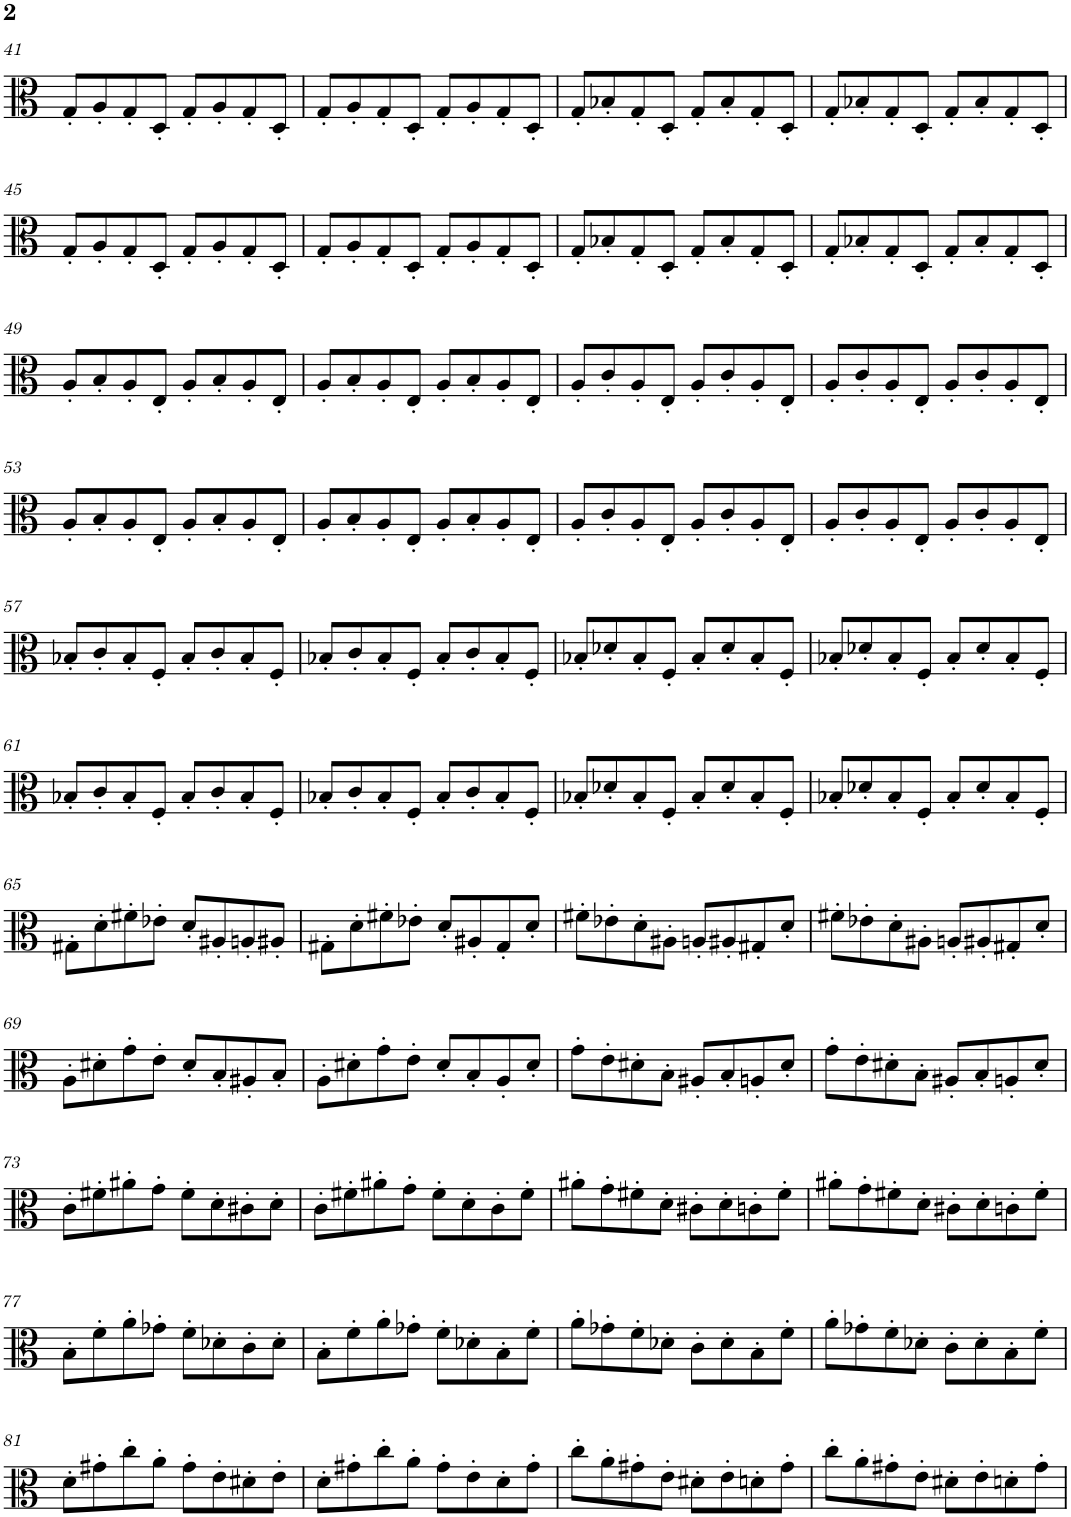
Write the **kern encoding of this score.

**kern
*part1
*staff1
*I"Viola
*I'Vla.
!!LO:PB:g=z
*clefC3
*k[]
*M4/4
=41
8G'/L
8A'/
8G'/
8D'/J
8G'/L
8A'/
8G'/
8D'/J
=42
8G'/L
8A'/
8G'/
8D'/J
8G'/L
8A'/
8G'/
8D'/J
=43
8G'/L
8B-X'/
8G'/
8D'/J
8G'/L
8B-'/
8G'/
8D'/J
=44
8G'/L
8B-X'/
8G'/
8D'/J
8G'/L
8B-'/
8G'/
8D'/J
!!LO:LB:g=z
=45
8G'/L
8A'/
8G'/
8D'/J
8G'/L
8A'/
8G'/
8D'/J
=46
8G'/L
8A'/
8G'/
8D'/J
8G'/L
8A'/
8G'/
8D'/J
=47
8G'/L
8B-X'/
8G'/
8D'/J
8G'/L
8B-'/
8G'/
8D'/J
=48
8G'/L
8B-X'/
8G'/
8D'/J
8G'/L
8B-'/
8G'/
8D'/J
!!LO:LB:g=z
=49
8A'/L
8B'/
8A'/
8E'/J
8A'/L
8B'/
8A'/
8E'/J
=50
8A'/L
8B'/
8A'/
8E'/J
8A'/L
8B'/
8A'/
8E'/J
=51
8A'/L
8c'/
8A'/
8E'/J
8A'/L
8c'/
8A'/
8E'/J
=52
8A'/L
8c'/
8A'/
8E'/J
8A'/L
8c'/
8A'/
8E'/J
!!LO:LB:g=z
=53
8A'/L
8B'/
8A'/
8E'/J
8A'/L
8B'/
8A'/
8E'/J
=54
8A'/L
8B'/
8A'/
8E'/J
8A'/L
8B'/
8A'/
8E'/J
=55
8A'/L
8c'/
8A'/
8E'/J
8A'/L
8c'/
8A'/
8E'/J
=56
8A'/L
8c'/
8A'/
8E'/J
8A'/L
8c'/
8A'/
8E'/J
!!LO:LB:g=z
=57
8B-X'/L
8c'/
8B-'/
8F'/J
8B-'/L
8c'/
8B-'/
8F'/J
=58
8B-X'/L
8c'/
8B-'/
8F'/J
8B-'/L
8c'/
8B-'/
8F'/J
=59
8B-X'/L
8d-X'/
8B-'/
8F'/J
8B-'/L
8d-'/
8B-'/
8F'/J
=60
8B-X'/L
8d-X'/
8B-'/
8F'/J
8B-'/L
8d-'/
8B-'/
8F'/J
!!LO:LB:g=z
=61
8B-X'/L
8c'/
8B-'/
8F'/J
8B-'/L
8c'/
8B-'/
8F'/J
=62
8B-X'/L
8c'/
8B-'/
8F'/J
8B-'/L
8c'/
8B-'/
8F'/J
=63
8B-X'/L
8d-X'/
8B-'/
8F'/J
8B-'/L
8d-'/
8B-'/
8F'/J
=64
8B-X'/L
8d-X'/
8B-'/
8F'/J
8B-'/L
8d-'/
8B-'/
8F'/J
!!LO:LB:g=z
=65
8G#X'\L
8d'\
8f#X'\
8e-X'\J
8d'/L
8A#X'/
8An'/
8A#X'/J
=66
8G#X'\L
8d'\
8f#X'\
8e-X'\J
8d'/L
8A#X'/
8G#'/
8d'/J
=67
8f#X'\L
8e-X'\
8d'\
8A#X'\J
8An'/L
8A#X'/
8G#X'/
8d'/J
=68
8f#X'\L
8e-X'\
8d'\
8A#X'\J
8An'/L
8A#X'/
8G#X'/
8d'/J
!!LO:LB:g=z
=69
8A'\L
8d#X'\
8g'\
8e'\J
8d#'/L
8B'/
8A#X'/
8B'/J
=70
8A'\L
8d#X'\
8g'\
8e'\J
8d#'/L
8B'/
8A'/
8d#'/J
=71
8g'\L
8e'\
8d#X'\
8B'\J
8A#X'/L
8B'/
8An'/
8d#'/J
=72
8g'\L
8e'\
8d#X'\
8B'\J
8A#X'/L
8B'/
8An'/
8d#'/J
!!LO:LB:g=z
=73
8c'\L
8f#X'\
8a#X'\
8g'\J
8f#'\L
8d'\
8c#X'\
8d'\J
=74
8c'\L
8f#X'\
8a#X'\
8g'\J
8f#'\L
8d'\
8c'\
8f#'\J
=75
8a#X'\L
8g'\
8f#X'\
8d'\J
8c#X'\L
8d'\
8cn'\
8f#'\J
=76
8a#X'\L
8g'\
8f#X'\
8d'\J
8c#X'\L
8d'\
8cn'\
8f#'\J
!!LO:LB:g=z
=77
8B'\L
8f'\
8a'\
8g-X'\J
8f'\L
8d-X'\
8c'\
8d-'\J
=78
8B'\L
8f'\
8a'\
8g-X'\J
8f'\L
8d-X'\
8B'\
8f'\J
=79
8a'\L
8g-X'\
8f'\
8d-X'\J
8c'\L
8d-'\
8B'\
8f'\J
=80
8a'\L
8g-X'\
8f'\
8d-X'\J
8c'\L
8d-'\
8B'\
8f'\J
!!LO:LB:g=z
=81
8d'\L
8g#X'\
8cc'\
8a'\J
8g#'\L
8e'\
8d#X'\
8e'\J
=82
8d'\L
8g#X'\
8cc'\
8a'\J
8g#'\L
8e'\
8d'\
8g#'\J
=83
8cc'\L
8a'\
8g#X'\
8e'\J
8d#X'\L
8e'\
8dn'\
8g#'\J
=84
8cc'\L
8a'\
8g#X'\
8e'\J
8d#X'\L
8e'\
8dn'\
8g#'\J
=
*-
